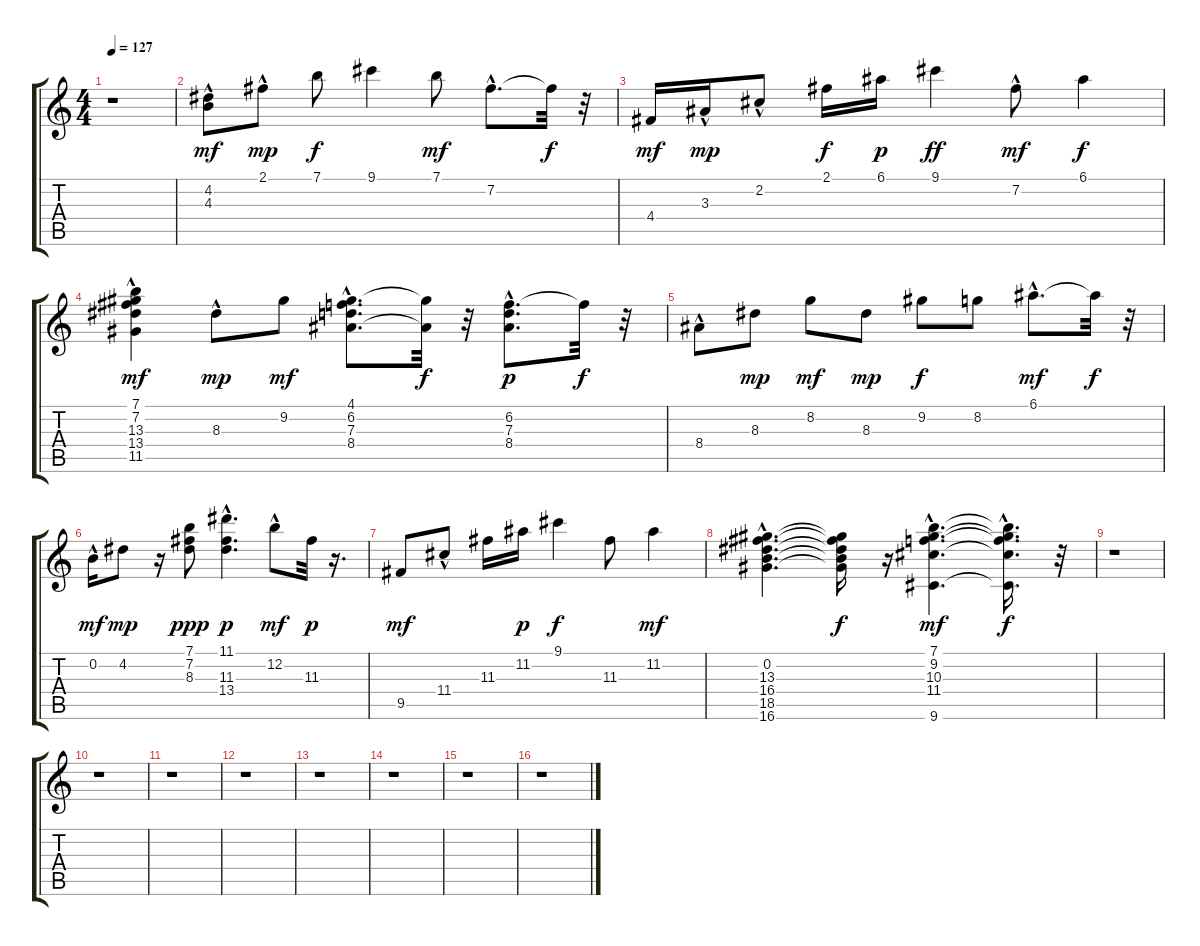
\track "" {instrument electricbassfinger}
\staff {score tabs}
\tuning (E4 B3 G3 D3 A2 E2) {hide}
\ts (4 4)
\tempo 127
\clef g2
\ks c
r.1{dy f} |
(4.2{hac} 4.3).8{dy mf} 2.1{hac}.8{dy mp} 7.1.8{dy f} 9.1.4 7.1.8{dy mf} 7.2{hac}.8{d} 7.2{t}.32{dy f} r.32 |
4.4.16{dy mf} 3.3{hac}.16{dy mp} 2.2{hac}.8 2.1.16{dy f} 6.1.16{dy p} 9.1.4{dy ff} 7.2{hac}.8{dy mf} 6.1.4{dy f} |
(7.1{hac} 7.2{hac} 13.3 13.4 11.5{hac}).4{dy mf} 8.3{hac}.8{dy mp} 9.2.8{dy mf} (4.1{hac} 6.2{hac} 7.3 8.4{hac}).8{d} (4.1{t} 8.4{t}).32{dy f} r.32 (6.2{hac} 7.3{hac} 8.4{hac}).8{d dy p} 6.2{t}.32{dy f} r.32 |
8.4{hac}.8 8.3.8{dy mp} 8.2.8{dy mf} 8.3.8{dy mp} 9.2.8{dy f} 8.2.8 6.1{hac}.8{d dy mf} 6.1{t}.32{dy f} r.32 |
0.2{hac}.16{dy mf} 4.2.8{dy mp} r.16 (7.1 7.2 8.3).8{dy ppp} (11.1 11.3{hac} 13.4).4{d dy p} 12.2{hac}.8{dy mf} 11.3.32{dy p} r.16{d} |
9.5.8{dy mf} 11.4{hac}.8 11.3.16 11.2.16{dy p} 9.1.4{dy f} 11.3.8 11.2.4{dy mf} |
(0.2{hac} 13.3{hac} 16.4{hac} 18.5{hac} 16.6{hac}).4{d} (0.2{t} 13.3{t} 16.4{t} 18.5{t} 16.6{t}).16{dy f} r.16 (7.1{hac} 9.2{hac} 10.3{hac} 11.4{hac} 9.6{hac}).4{d dy mf} (7.1{hac t} 9.2{t} 10.3{t} 11.4{t} 9.6{t}).16{d dy f} r.32 |
r.1 |
r.1 |
r.1 |
r.1 |
r.1 |
r.1 |
r.1 |
r.1
